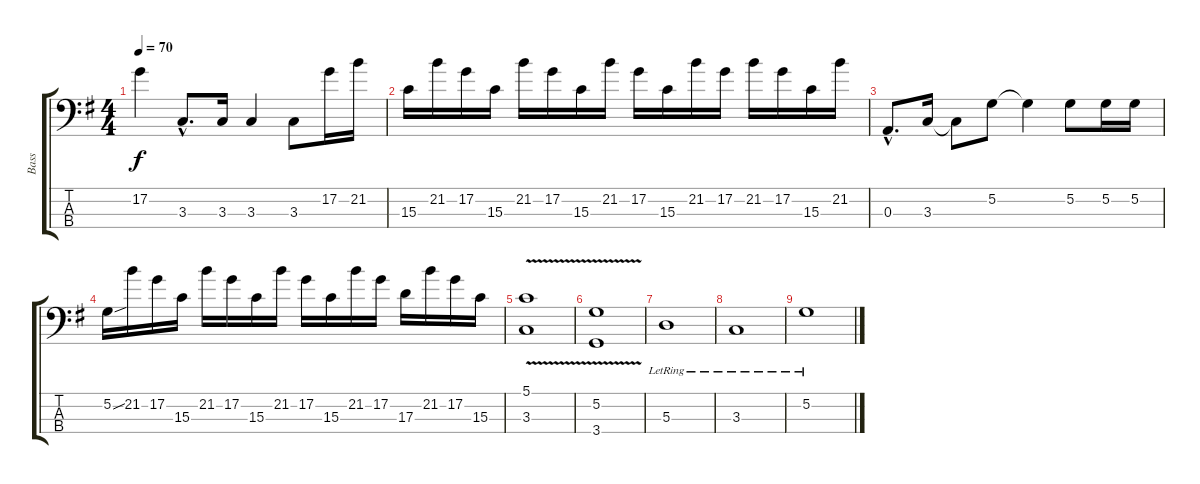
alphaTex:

\track ("Bass" "Bass") {instrument electricbassfinger}
\staff {score tabs}
\tuning (G2 D2 A1 E1) {hide}
\ts (4 4)
\tempo 70
\clef f4
\ks g
17.2.4{dy f} 3.3{hac}.8{d} 3.3.16 3.3.4 3.3.8 17.2.16 21.2.16 |
15.3.16 21.2.16 17.2.16 15.3.16 21.2.16 17.2.16 15.3.16 21.2.16 17.2.16 15.3.16 21.2.16 17.2.16 21.2.16 17.2.16 15.3.16 21.2.16 |
0.3{hac}.8{d} 3.3.16 3.3{t}.8 5.2.8 5.2{t}.4 5.2.8 5.2.16 5.2.16 |
5.2{sou}.16 21.2.16 17.2.16 15.3.16 21.2.16 17.2.16 15.3.16 21.2.16 17.2.16 15.3.16 21.2.16 17.2.16 17.3.16 21.2.16 17.2.16 15.3.16 |
(5.1 3.3{v}).1 |
(5.2 3.4{v}).1 |
5.3{lr}.1 |
3.3{lr}.1 |
5.2{lr}.1
